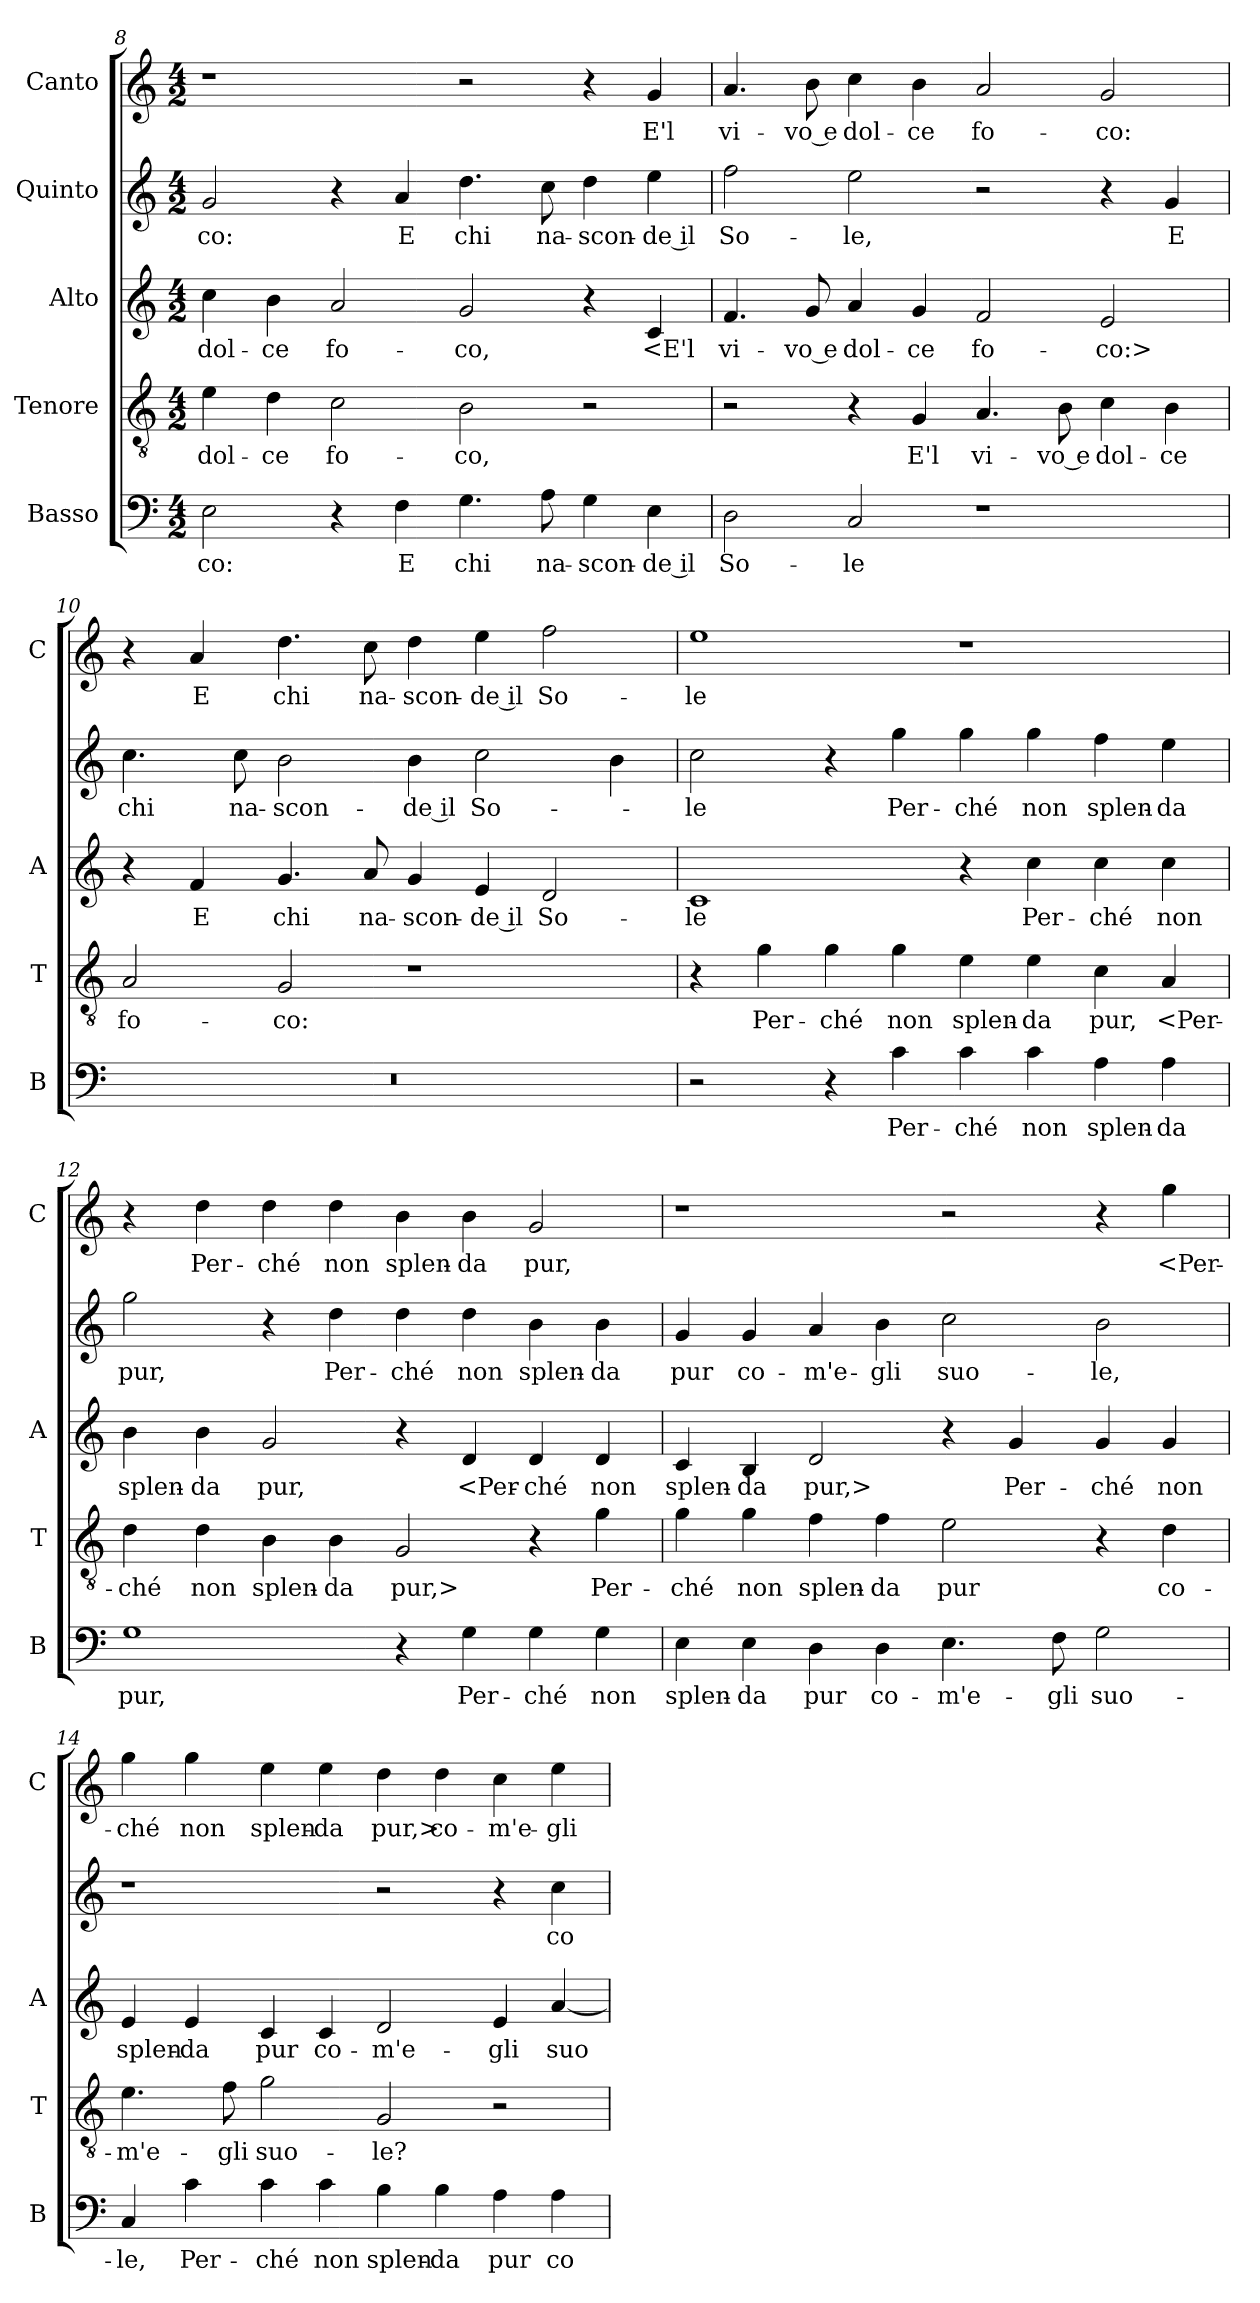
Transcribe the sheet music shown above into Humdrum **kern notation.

**kern	**text	**kern	**text	**kern	**text	**kern	**text	**kern	**text
*part5	*part5	*part4	*part4	*part3	*part3	*part2	*part2	*part1	*part1
*staff5	*staff5	*staff4	*staff4	*staff3	*staff3	*staff2	*staff2	*staff1	*staff1
*I"Basso	*	*I"Tenore	*	*I"Alto	*	*I"Quinto	*	*I"Canto	*
*I'B	*	*I'T	*	*I'A	*	*	*	*I'C	*
*clefF4	*	*clefGv2	*	*clefG2	*	*clefG2	*	*clefG2	*
*k[]	*	*k[]	*	*k[]	*	*k[]	*	*k[]	*
*C:	*	*C:	*	*C:	*	*C:	*	*C:	*
*M4/2	*	*M4/2	*	*M4/2	*	*M4/2	*	*M4/2	*
=8	=8	=8	=8	=8	=8	=8	=8	=8	=8
2E	-co:	4e	dol-	4cc	dol-	2g	-co:	1r	.
.	.	4d	-ce	4b	-ce	.	.	.	.
4r	.	2c	fo-	2a	fo-	4r	.	.	.
4F	E	.	.	.	.	4a	E	.	.
4.G	chi	2B	-co,	2g	-co,	4.dd	chi	2r	.
8A	na-	.	.	.	.	8cc	na-	.	.
4G	-scon-	2r	.	4r	.	4dd	-scon-	4r	.
4E	-de il	.	.	4c	<E'l	4ee	-de il	4g	E'l
=9	=9	=9	=9	=9	=9	=9	=9	=9	=9
2D	So-	2r	.	4.f	vi-	2ff	So-	4.a	vi-
.	.	.	.	8g	-vo e	.	.	8b	-vo e
2C	-le	4r	.	4a	dol-	2ee	-le,	4cc	dol-
.	.	4G	E'l	4g	-ce	.	.	4b	-ce
1r	.	4.A	vi-	2f	fo-	2r	.	2a	fo-
.	.	8B	-vo e	.	.	.	.	.	.
.	.	4c	dol-	2e	-co:>	4r	.	2g	-co:
.	.	4B	-ce	.	.	4g	E	.	.
=10	=10	=10	=10	=10	=10	=10	=10	=10	=10
0r	.	2A	fo-	4r	.	4.cc	chi	4r	.
.	.	.	.	4f	E	.	.	4a	E
.	.	.	.	.	.	8cc	na-	.	.
.	.	2G	-co:	4.g	chi	2b	-scon-	4.dd	chi
.	.	.	.	8a	na-	.	.	8cc	na-
.	.	1r	.	4g	-scon-	4b	-de il	4dd	-scon-
.	.	.	.	4e	-de il	2cc	So-	4ee	-de il
.	.	.	.	2d	So-	.	.	2ff	So-
.	.	.	.	.	.	4b	.	.	.
=11	=11	=11	=11	=11	=11	=11	=11	=11	=11
2r	.	4r	.	1c	-le	2cc	-le	1ee	-le
.	.	4g	Per-	.	.	.	.	.	.
4r	.	4g	-ché	.	.	4r	.	.	.
4c	Per-	4g	non	.	.	4gg	Per-	.	.
4c	-ché	4e	splen-	4r	.	4gg	-ché	1r	.
4c	non	4e	-da	4cc	Per-	4gg	non	.	.
4A	splen-	4c	pur,	4cc	-ché	4ff	splen-	.	.
4A	-da	4A	<Per-	4cc	non	4ee	-da	.	.
=12	=12	=12	=12	=12	=12	=12	=12	=12	=12
1G	pur,	4d	-ché	4b	splen-	2gg	pur,	4r	.
.	.	4d	non	4b	-da	.	.	4dd	Per-
.	.	4B	splen-	2g	pur,	4r	.	4dd	-ché
.	.	4B	-da	.	.	4dd	Per-	4dd	non
4r	.	2G	pur,>	4r	.	4dd	-ché	4b	splen-
4G	Per-	.	.	4d	<Per-	4dd	non	4b	-da
4G	-ché	4r	.	4d	-ché	4b	splen-	2g	pur,
4G	non	4g	Per-	4d	non	4b	-da	.	.
=13	=13	=13	=13	=13	=13	=13	=13	=13	=13
4E	splen-	4g	-ché	4c	splen-	4g	pur	1r	.
4E	-da	4g	non	4B	-da	4g	co-	.	.
4D	pur	4f	splen-	2d	pur,>	4a	-m'e-	.	.
4D	co-	4f	-da	.	.	4b	-gli	.	.
4.E	-m'e-	2e	pur	4r	.	2cc	suo-	2r	.
.	.	.	.	4g	Per-	.	.	.	.
8F	-gli	.	.	.	.	.	.	.	.
2G	suo-	4r	.	4g	-ché	2b	-le,	4r	.
.	.	4d	co-	4g	non	.	.	4gg	<Per-
=14	=14	=14	=14	=14	=14	=14	=14	=14	=14
4C	-le,	4.e	-m'e-	4e	splen-	1r	.	4gg	-ché
4c	Per-	.	.	4e	-da	.	.	4gg	non
.	.	8f	-gli	.	.	.	.	.	.
4c	-ché	2g	suo-	4c	pur	.	.	4ee	splen-
4c	non	.	.	4c	co-	.	.	4ee	-da
4B	splen-	2G	-le?	2d	-m'e-	2r	.	4dd	pur,>
4B	-da	.	.	.	.	.	.	4dd	co-
4A	pur	2r	.	4e	-gli	4r	.	4cc	-m'e-
4A	co-	.	.	[4a	suo-	4cc	co-	4ee	-gli
=	=	=	=	=	=	=	=	=	=
*-	*-	*-	*-	*-	*-	*-	*-	*-	*-
